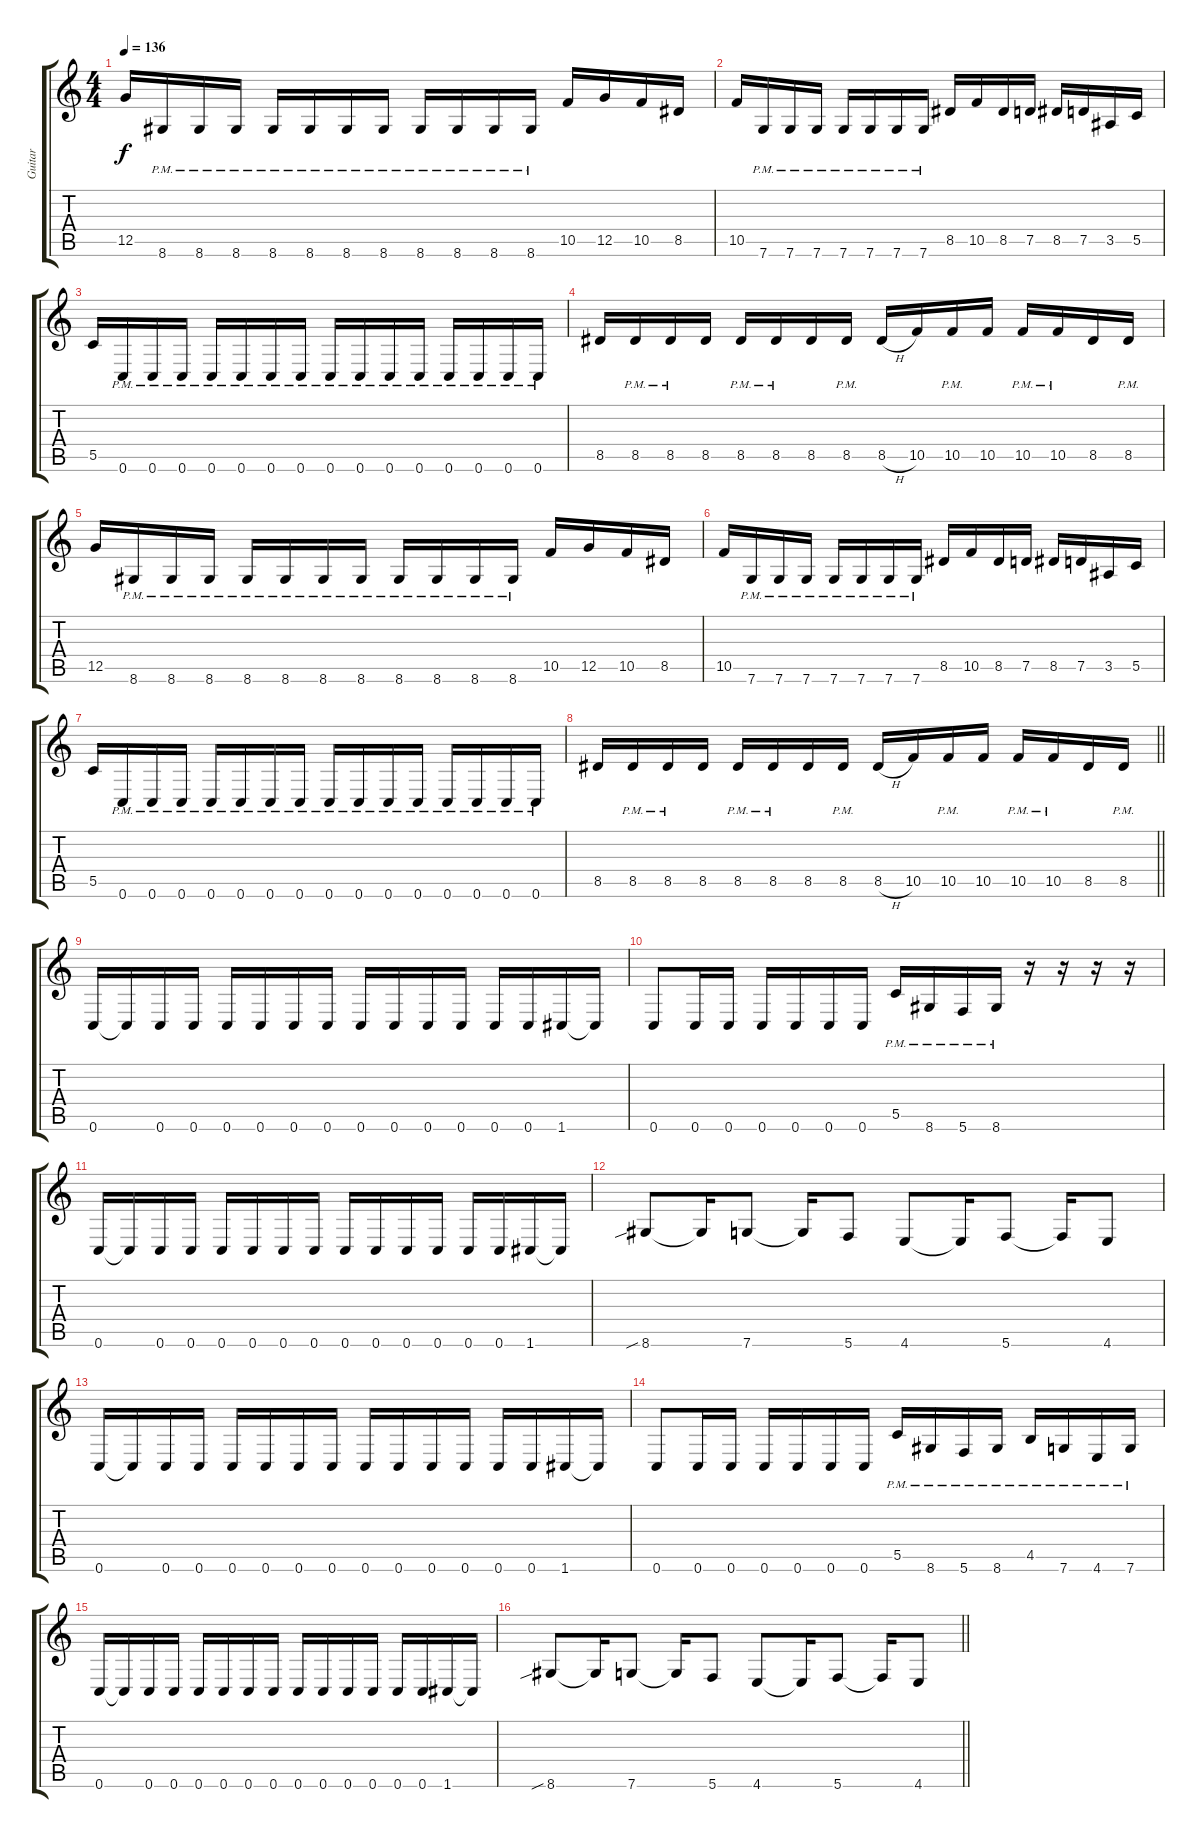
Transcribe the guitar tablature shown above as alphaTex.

\track ("Guitar" "Guitar") {instrument distortionguitar}
\staff {score tabs}
\tuning (D4 A3 F3 C3 G2 C2) {hide}
\ts (4 4)
\tempo 136
\clef g2
\ks c
12.5.16{dy f} 8.6{pm}.16 8.6{pm}.16 8.6{pm}.16 8.6{pm}.16 8.6{pm}.16 8.6{pm}.16 8.6{pm}.16 8.6{pm}.16 8.6{pm}.16 8.6{pm}.16 8.6{pm}.16 10.5.16 12.5.16 10.5.16 8.5.16 |
10.5.16 7.6{pm}.16 7.6{pm}.16 7.6{pm}.16 7.6{pm}.16 7.6{pm}.16 7.6{pm}.16 7.6{pm}.16 8.5.16 10.5.16 8.5.16 7.5.16 8.5.16 7.5.16 3.5.16 5.5.16 |
5.5.16 0.6{pm}.16 0.6{pm}.16 0.6{pm}.16 0.6{pm}.16 0.6{pm}.16 0.6{pm}.16 0.6{pm}.16 0.6{pm}.16 0.6{pm}.16 0.6{pm}.16 0.6{pm}.16 0.6{pm}.16 0.6{pm}.16 0.6{pm}.16 0.6{pm}.16 |
8.5.16 8.5{pm}.16 8.5{pm}.16 8.5.16 8.5{pm}.16 8.5{pm}.16 8.5.16 8.5{pm}.16 8.5{h}.16 10.5.16 10.5{pm}.16 10.5.16 10.5{pm}.16 10.5{pm}.16 8.5.16 8.5{pm}.16 |
12.5.16 8.6{pm}.16 8.6{pm}.16 8.6{pm}.16 8.6{pm}.16 8.6{pm}.16 8.6{pm}.16 8.6{pm}.16 8.6{pm}.16 8.6{pm}.16 8.6{pm}.16 8.6{pm}.16 10.5.16 12.5.16 10.5.16 8.5.16 |
10.5.16 7.6{pm}.16 7.6{pm}.16 7.6{pm}.16 7.6{pm}.16 7.6{pm}.16 7.6{pm}.16 7.6{pm}.16 8.5.16 10.5.16 8.5.16 7.5.16 8.5.16 7.5.16 3.5.16 5.5.16 |
5.5.16 0.6{pm}.16 0.6{pm}.16 0.6{pm}.16 0.6{pm}.16 0.6{pm}.16 0.6{pm}.16 0.6{pm}.16 0.6{pm}.16 0.6{pm}.16 0.6{pm}.16 0.6{pm}.16 0.6{pm}.16 0.6{pm}.16 0.6{pm}.16 0.6{pm}.16 |
\barLineRight lightlight
8.5.16 8.5{pm}.16 8.5{pm}.16 8.5.16 8.5{pm}.16 8.5{pm}.16 8.5.16 8.5{pm}.16 8.5{h}.16 10.5.16 10.5{pm}.16 10.5.16 10.5{pm}.16 10.5{pm}.16 8.5.16 8.5{pm}.16 |
\section ("" "")
0.6.16 0.6{t}.16 0.6.16 0.6.16 0.6.16 0.6.16 0.6.16 0.6.16 0.6.16 0.6.16 0.6.16 0.6.16 0.6.16 0.6.16 1.6.16 1.6{t}.16 |
0.6.8 0.6.16 0.6.16 0.6.16 0.6.16 0.6.16 0.6.16 5.5{pm}.16 8.6{pm}.16 5.6{pm}.16 8.6{pm}.16 r.16 r.16 r.16 r.16 |
0.6.16 0.6{t}.16 0.6.16 0.6.16 0.6.16 0.6.16 0.6.16 0.6.16 0.6.16 0.6.16 0.6.16 0.6.16 0.6.16 0.6.16 1.6.16 1.6{t}.16 |
8.6{sib}.8 8.6{t}.16 7.6.8 7.6{t}.16 5.6.8 4.6.8 4.6{t}.16 5.6.8 5.6{t}.16 4.6.8 |
0.6.16 0.6{t}.16 0.6.16 0.6.16 0.6.16 0.6.16 0.6.16 0.6.16 0.6.16 0.6.16 0.6.16 0.6.16 0.6.16 0.6.16 1.6.16 1.6{t}.16 |
0.6.8 0.6.16 0.6.16 0.6.16 0.6.16 0.6.16 0.6.16 5.5{pm}.16 8.6{pm}.16 5.6{pm}.16 8.6{pm}.16 4.5{pm}.16 7.6{pm}.16 4.6{pm}.16 7.6{pm}.16 |
0.6.16 0.6{t}.16 0.6.16 0.6.16 0.6.16 0.6.16 0.6.16 0.6.16 0.6.16 0.6.16 0.6.16 0.6.16 0.6.16 0.6.16 1.6.16 1.6{t}.16 |
\barLineRight lightlight
8.6{sib}.8 8.6{t}.16 7.6.8 7.6{t}.16 5.6.8 4.6.8 4.6{t}.16 5.6.8 5.6{t}.16 4.6.8
